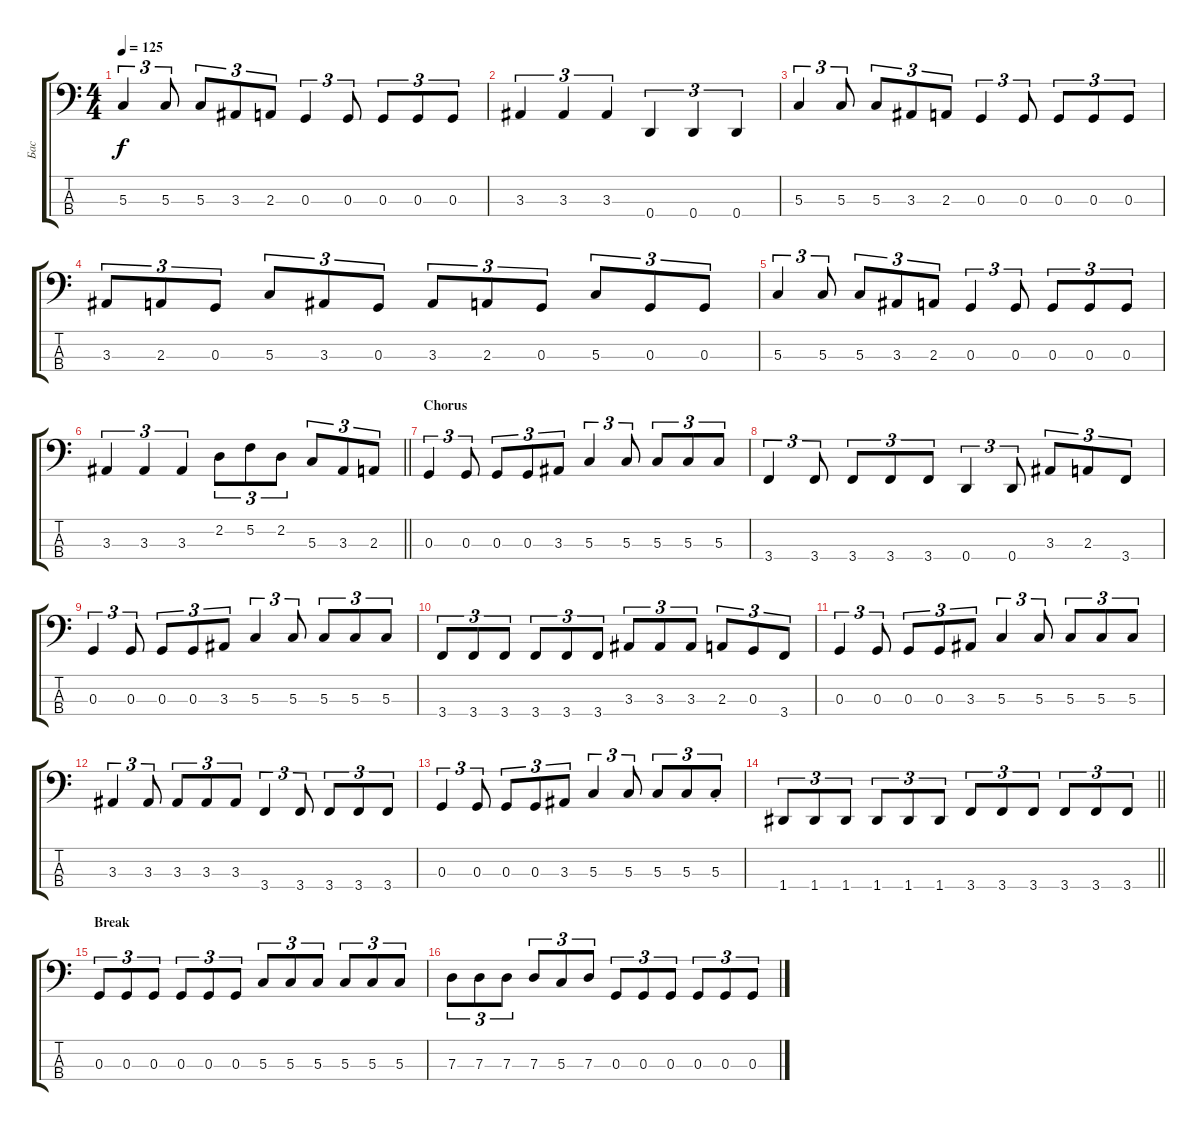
\track ("Бас" "Бас") {instrument electricbassfinger}
\staff {score tabs}
\tuning (F2 C2 G1 D1) {hide}
\ts (4 4)
\tempo 125
\clef f4
\ks c
5.3.4{tu (3 2) dy f} 5.3.8{tu (3 2)} 5.3.8{tu (3 2)} 3.3.8{tu (3 2)} 2.3.8{tu (3 2)} 0.3.4{tu (3 2)} 0.3.8{tu (3 2)} 0.3.8{tu (3 2)} 0.3.8{tu (3 2)} 0.3.8{tu (3 2)} |
3.3.4{tu (3 2)} 3.3.4{tu (3 2)} 3.3.4{tu (3 2)} 0.4.4{tu (3 2)} 0.4.4{tu (3 2)} 0.4.4{tu (3 2)} |
5.3.4{tu (3 2)} 5.3.8{tu (3 2)} 5.3.8{tu (3 2)} 3.3.8{tu (3 2)} 2.3.8{tu (3 2)} 0.3.4{tu (3 2)} 0.3.8{tu (3 2)} 0.3.8{tu (3 2)} 0.3.8{tu (3 2)} 0.3.8{tu (3 2)} |
3.3.8{tu (3 2)} 2.3.8{tu (3 2)} 0.3.8{tu (3 2)} 5.3.8{tu (3 2)} 3.3.8{tu (3 2)} 0.3.8{tu (3 2)} 3.3.8{tu (3 2)} 2.3.8{tu (3 2)} 0.3.8{tu (3 2)} 5.3.8{tu (3 2)} 0.3.8{tu (3 2)} 0.3.8{tu (3 2)} |
5.3.4{tu (3 2)} 5.3.8{tu (3 2)} 5.3.8{tu (3 2)} 3.3.8{tu (3 2)} 2.3.8{tu (3 2)} 0.3.4{tu (3 2)} 0.3.8{tu (3 2)} 0.3.8{tu (3 2)} 0.3.8{tu (3 2)} 0.3.8{tu (3 2)} |
\barLineRight lightlight
3.3.4{tu (3 2)} 3.3.4{tu (3 2)} 3.3.4{tu (3 2)} 2.2.8{tu (3 2)} 5.2.8{tu (3 2)} 2.2.8{tu (3 2)} 5.3.8{tu (3 2)} 3.3.8{tu (3 2)} 2.3.8{tu (3 2)} |
\section ("" "Chorus")
0.3.4{tu (3 2)} 0.3.8{tu (3 2)} 0.3.8{tu (3 2)} 0.3.8{tu (3 2)} 3.3.8{tu (3 2)} 5.3.4{tu (3 2)} 5.3.8{tu (3 2)} 5.3.8{tu (3 2)} 5.3.8{tu (3 2)} 5.3.8{tu (3 2)} |
3.4.4{tu (3 2)} 3.4.8{tu (3 2)} 3.4.8{tu (3 2)} 3.4.8{tu (3 2)} 3.4.8{tu (3 2)} 0.4.4{tu (3 2)} 0.4.8{tu (3 2)} 3.3.8{tu (3 2)} 2.3.8{tu (3 2)} 3.4.8{tu (3 2)} |
0.3.4{tu (3 2)} 0.3.8{tu (3 2)} 0.3.8{tu (3 2)} 0.3.8{tu (3 2)} 3.3.8{tu (3 2)} 5.3.4{tu (3 2)} 5.3.8{tu (3 2)} 5.3.8{tu (3 2)} 5.3.8{tu (3 2)} 5.3.8{tu (3 2)} |
3.4.8{tu (3 2)} 3.4.8{tu (3 2)} 3.4.8{tu (3 2)} 3.4.8{tu (3 2)} 3.4.8{tu (3 2)} 3.4.8{tu (3 2)} 3.3.8{tu (3 2)} 3.3.8{tu (3 2)} 3.3.8{tu (3 2)} 2.3.8{tu (3 2)} 0.3.8{tu (3 2)} 3.4.8{tu (3 2)} |
0.3.4{tu (3 2)} 0.3.8{tu (3 2)} 0.3.8{tu (3 2)} 0.3.8{tu (3 2)} 3.3.8{tu (3 2)} 5.3.4{tu (3 2)} 5.3.8{tu (3 2)} 5.3.8{tu (3 2)} 5.3.8{tu (3 2)} 5.3.8{tu (3 2)} |
3.3.4{tu (3 2)} 3.3.8{tu (3 2)} 3.3.8{tu (3 2)} 3.3.8{tu (3 2)} 3.3.8{tu (3 2)} 3.4.4{tu (3 2)} 3.4.8{tu (3 2)} 3.4.8{tu (3 2)} 3.4.8{tu (3 2)} 3.4.8{tu (3 2)} |
0.3.4{tu (3 2)} 0.3.8{tu (3 2)} 0.3.8{tu (3 2)} 0.3.8{tu (3 2)} 3.3.8{tu (3 2)} 5.3.4{tu (3 2)} 5.3.8{tu (3 2)} 5.3.8{tu (3 2)} 5.3.8{tu (3 2)} 5.3{st}.8{tu (3 2)} |
\barLineRight lightlight
1.4.8{tu (3 2)} 1.4.8{tu (3 2)} 1.4.8{tu (3 2)} 1.4.8{tu (3 2)} 1.4.8{tu (3 2)} 1.4.8{tu (3 2)} 3.4.8{tu (3 2)} 3.4.8{tu (3 2)} 3.4.8{tu (3 2)} 3.4.8{tu (3 2)} 3.4.8{tu (3 2)} 3.4.8{tu (3 2)} |
\section ("" "Break")
0.3.8{tu (3 2)} 0.3.8{tu (3 2)} 0.3.8{tu (3 2)} 0.3.8{tu (3 2)} 0.3.8{tu (3 2)} 0.3.8{tu (3 2)} 5.3.8{tu (3 2)} 5.3.8{tu (3 2)} 5.3.8{tu (3 2)} 5.3.8{tu (3 2)} 5.3.8{tu (3 2)} 5.3.8{tu (3 2)} |
7.3.8{tu (3 2)} 7.3.8{tu (3 2)} 7.3.8{tu (3 2)} 7.3.8{tu (3 2)} 5.3.8{tu (3 2)} 7.3.8{tu (3 2)} 0.3.8{tu (3 2)} 0.3.8{tu (3 2)} 0.3.8{tu (3 2)} 0.3.8{tu (3 2)} 0.3.8{tu (3 2)} 0.3.8{tu (3 2)}
